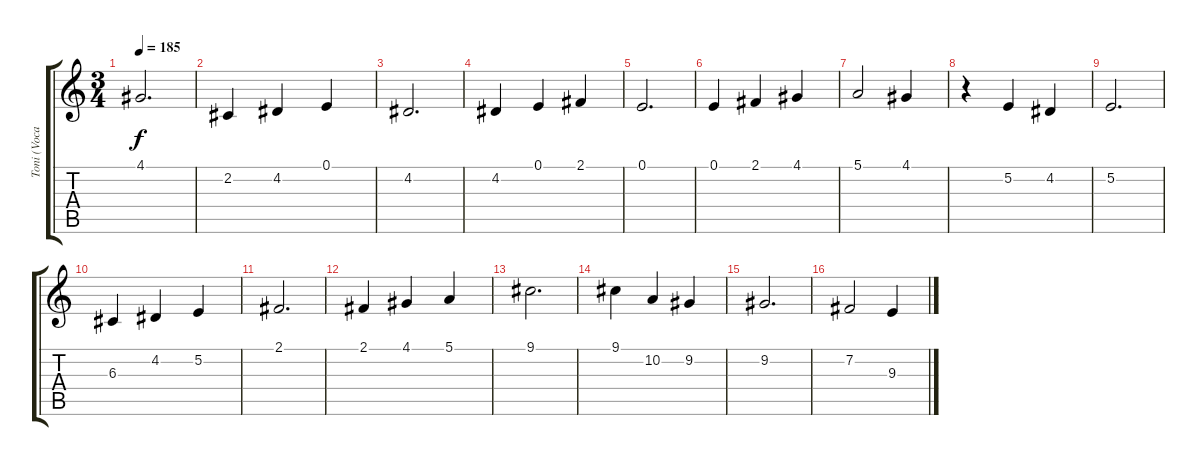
\track ("Toni (Vocals)" "Toni (Voca") {instrument englishhorn}
\staff {score tabs}
\tuning (E4 B3 G3 D3 A2 E2) {hide}
\ts (3 4)
\tempo 185
\clef g2
\ks c
4.1.2{d dy f} |
2.2.4 4.2.4 0.1.4 |
4.2.2{d} |
4.2.4 0.1.4 2.1.4 |
0.1.2{d} |
0.1.4 2.1.4 4.1.4 |
5.1.2 4.1.4 |
r.4 5.2.4 4.2.4 |
5.2.2{d} |
6.3.4 4.2.4 5.2.4 |
2.1.2{d} |
2.1.4 4.1.4 5.1.4 |
9.1.2{d} |
9.1.4 10.2.4 9.2.4 |
9.2.2{d} |
7.2.2 9.3.4
